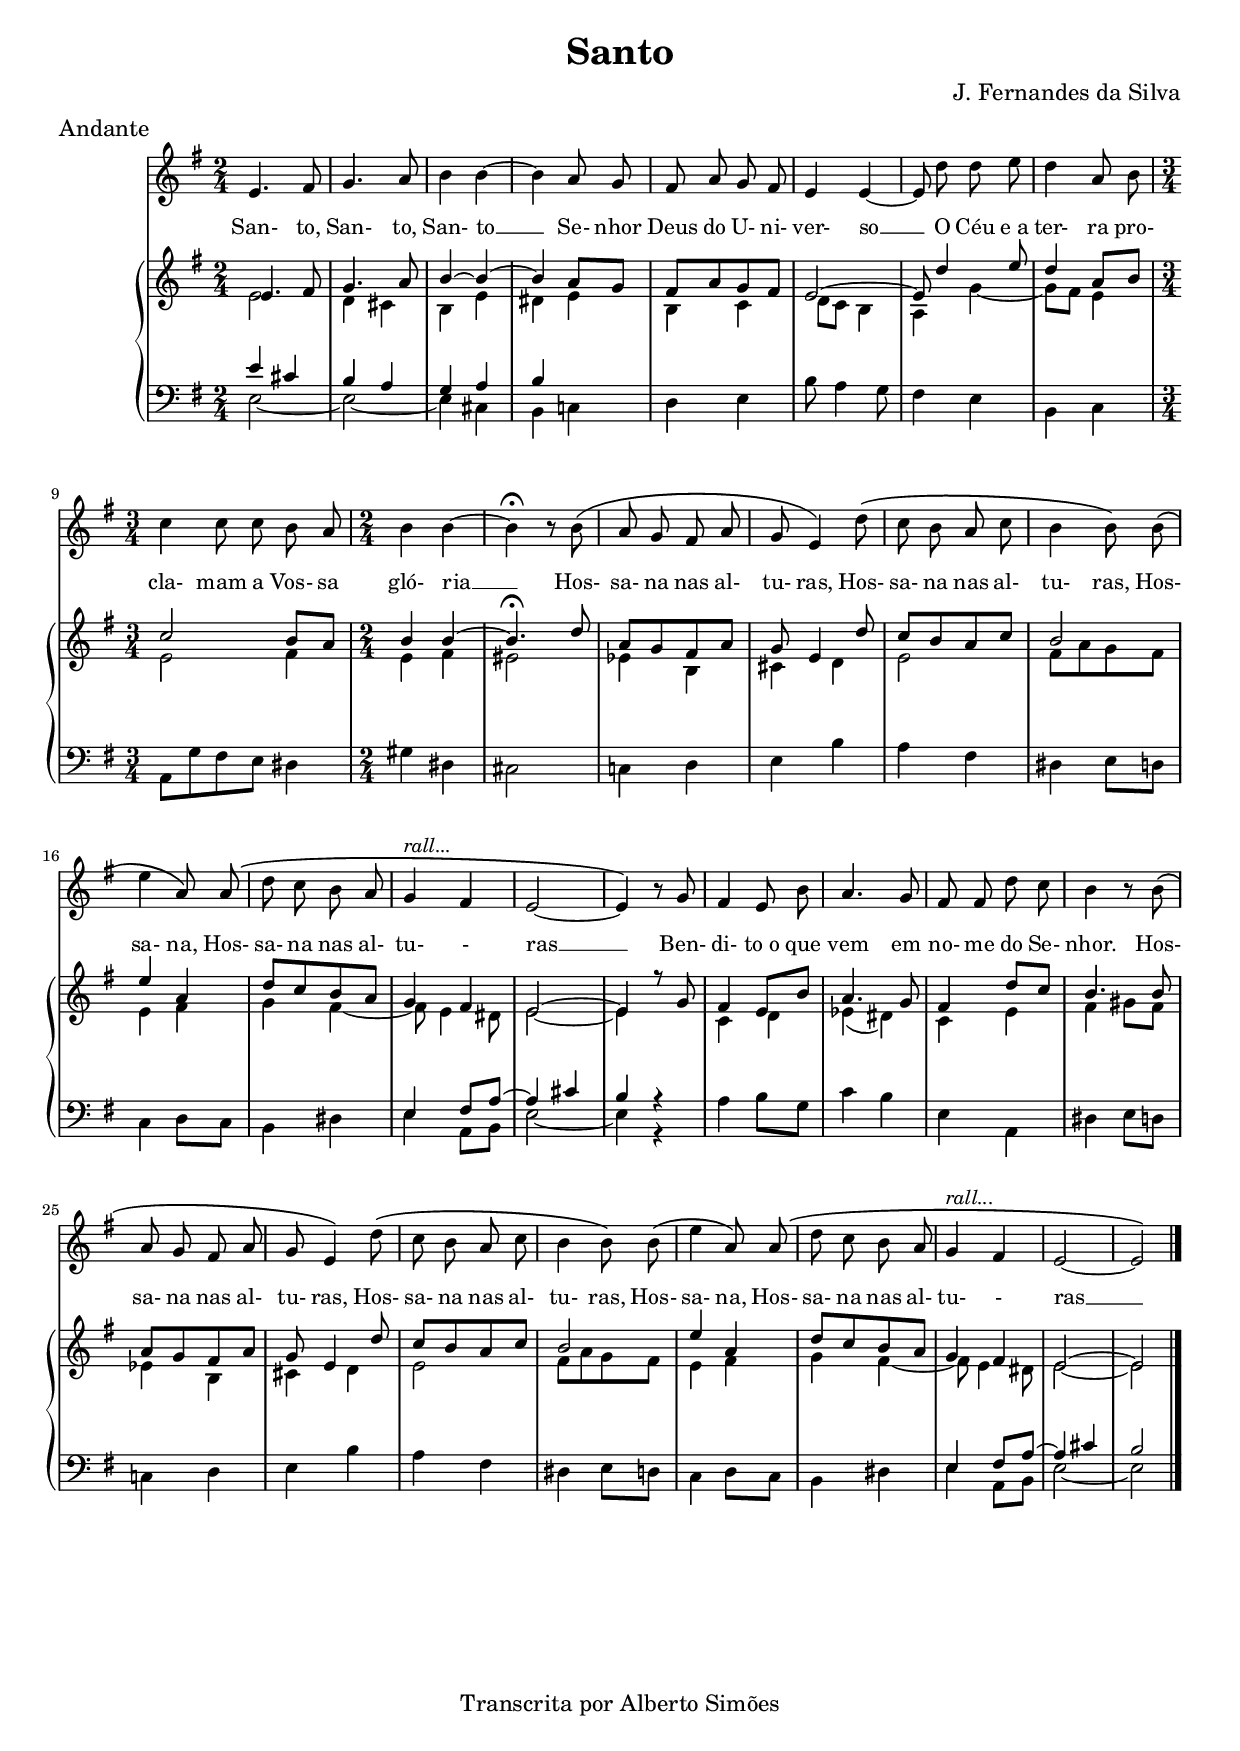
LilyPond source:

\version "2.14.0"

\header {
  title = "Santo"
  composer = "J. Fernandes da Silva"

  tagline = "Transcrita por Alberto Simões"

  meter = "Andante"

  ocasioes = "santo"
  seccao   = "santo"
}

global = {
  \key g \major
  \time 2/4
}

melody = \relative c' {
  \global
  \clef treble
  \autoBeamOff

  e4. fis8|g4. a8|b4 b~|b a8 g|
  fis a g fis|e4 e~|e8 d' d e|d4 a8 b|\time 3/4
  c4 c8 c b a|\time 2/4 b4 b~|b4\fermata r8 b8\(|a g fis a|
  g e4\) d'8\( | c b a c | b4 b8\) b\( | e4 a,8\) a\( |


  d8 c b a|g4^\markup{\italic{rall...}} fis|e2~|e4\) r8 g|
  fis4 e8 b'|a4. g8|fis fis d' c|b4 r8 b\( |
  a g fis a|g e4\) d'8\( |c b a c |b4 b8\) b8\( |
  e4 a,8\) a8\( | d c b a |g4^\markup{\italic{rall...}} fis | e2 ~ | e2\) \bar "|."
}

text = {
  \lyricmode {
    San- to, San- to, San- to __
    Se- nhor Deus do U- ni- ver- so __
    O Céu e_a ter- ra pro- cla- mam a Vos- sa gló- ria __
    Hos- sa- na nas al- tu- ras,
    Hos- sa- na nas al- tu- ras,
    Hos- sa- na, Hos- sa- na nas al- tu- - ras __
    Ben- di- to_o que vem em no- me do Se- nhor.
    Hos- sa- na nas al- tu- ras,
    Hos- sa- na nas al- tu- ras,
    Hos- sa- na, Hos- sa- na nas al- tu- - ras __
  }

}

upperA = \relative c' {
  \oneVoice
  \voiceOne

  e4. fis8|g4. a8|b4~b~|b a8[ g] |
  fis8[ a g fis] | e2 ~ | e8 d'4 e8|d4 a8[ b]|\time 3/4
  c2 b8[ a]|\time 2/4 b4 b~|b4. \fermata d8|a8[ g fis a] |
  g8 e4 d'8|c[ b a c] | b2 | e4 a, |

  d8[ c b a] |g4 fis |e2 ~ | e4 r8 g8 |
  fis4 e8[ b']|a4. g8 | fis4 d'8[ c] | b4. b8 |
  a8[ g fis a]|g8 e4 d'8|c[ b a c]| b2 |
  e4 a, | d8[ c b a]| g4 fis | e2 ~ | e2\bar "|."
}

upperB = \relative c' {
  \voiceTwo

  e2|d4 cis|b e|dis e|
  b c|d8[ c] b4|a g'~|g8[ fis] e4|\time 3/4
  e2 fis4|\time 2/4 e4 fis|eis2 |ees4 b|
  cis4 d | e2 | fis8[ a g fis] | e4 fis |


  g4 fis~|fis8 e4 dis8|e2 ~ |e4 s4 |
  c d | ees( dis)|c e|fis gis8[ fis] |
  ees4 b|cis4 d |e2 | fis8[ a g fis] |
  e4 fis|g fis~|fis8 e4 dis8 | e2 ~ | e2 \bar "|."
}

upper = {
  \global
  \clef treble
  << \new Voice \upperA 
     \new Voice \upperB >>
}

lowerA = \relative c' {
  \voiceOne

  e4 cis|b a|g a|b s4|
  s2 |s2|s2|s2|
  \time 3/4 s2. |\time 2/4 s2 | s2 | s2 | 
  s2|s2| s2|s2|

  s2|e,4 fis8[ a]~|a4 cis|b r4|
  s2|s2|s2|s2|
  s2|s2|s2|s2|
  s2|s2|e,4 fis8[ a]~|a4 cis | b2 \bar "|."
}

lowerB = \relative c {
  \voiceTwo

  e2 ~|e~|e4 cis |b c!|
  d e|b'8 a4 g8|fis4 e|b c|\time 3/4
  a8[ g' fis e] dis4 | \time 2/4 gis4 dis| cis2 | c!4 d |
  e b'|a fis|dis e8[ d!] | c4 d8[ c] |

  b4 dis|e a,8[ b]|e2 ~|e4 r|
  a b8[ g]|c4 b |e, a,|dis e8[ d!]|
  c!4 d |e b'|a fis| dis e8[ d!] |
  c4 d8[ c] | b4 dis | e4 a,8[ b] | e2 ~ | e2 \bar "|."
}

lower = {
  \global
  \clef bass
  << \new Voice \lowerA 
     \new Voice \lowerB >>
}



\score {
  <<
    \new Voice = "mel" \melody
    \new PianoStaff <<
      \new Staff = "upper" \upper
      \new Staff = "lower" \lower
    >>
    \new Lyrics \with { alignAboveContext = "upper" }
                { \lyricsto "mel" \text}

  >>
  \layout {
    \context {
      \Staff \RemoveEmptyStaves       
      % \override VerticalAxisGroup #'remove-first = ##t
    }

    \context {
      \PianoStaff
      \override StaffGrouper #'staff-staff-spacing #'minimum-distance = #12
    }

    \context {
      \Score
      \override StaffGrouper #'staff-staff-spacing #'padding = #0
      \override StaffGrouper #'staff-staff-spacing #'basic-distance = #0
      \override StaffGrouper #'staffgroup-staff-spacing  #'basic-distance = #0
    }

    #(layout-set-staff-size 17)

  }
  \midi {
    \context {
      \Score
      tempoWholesPerMinute = #(ly:make-moment 80 4)
    }
  }
}


